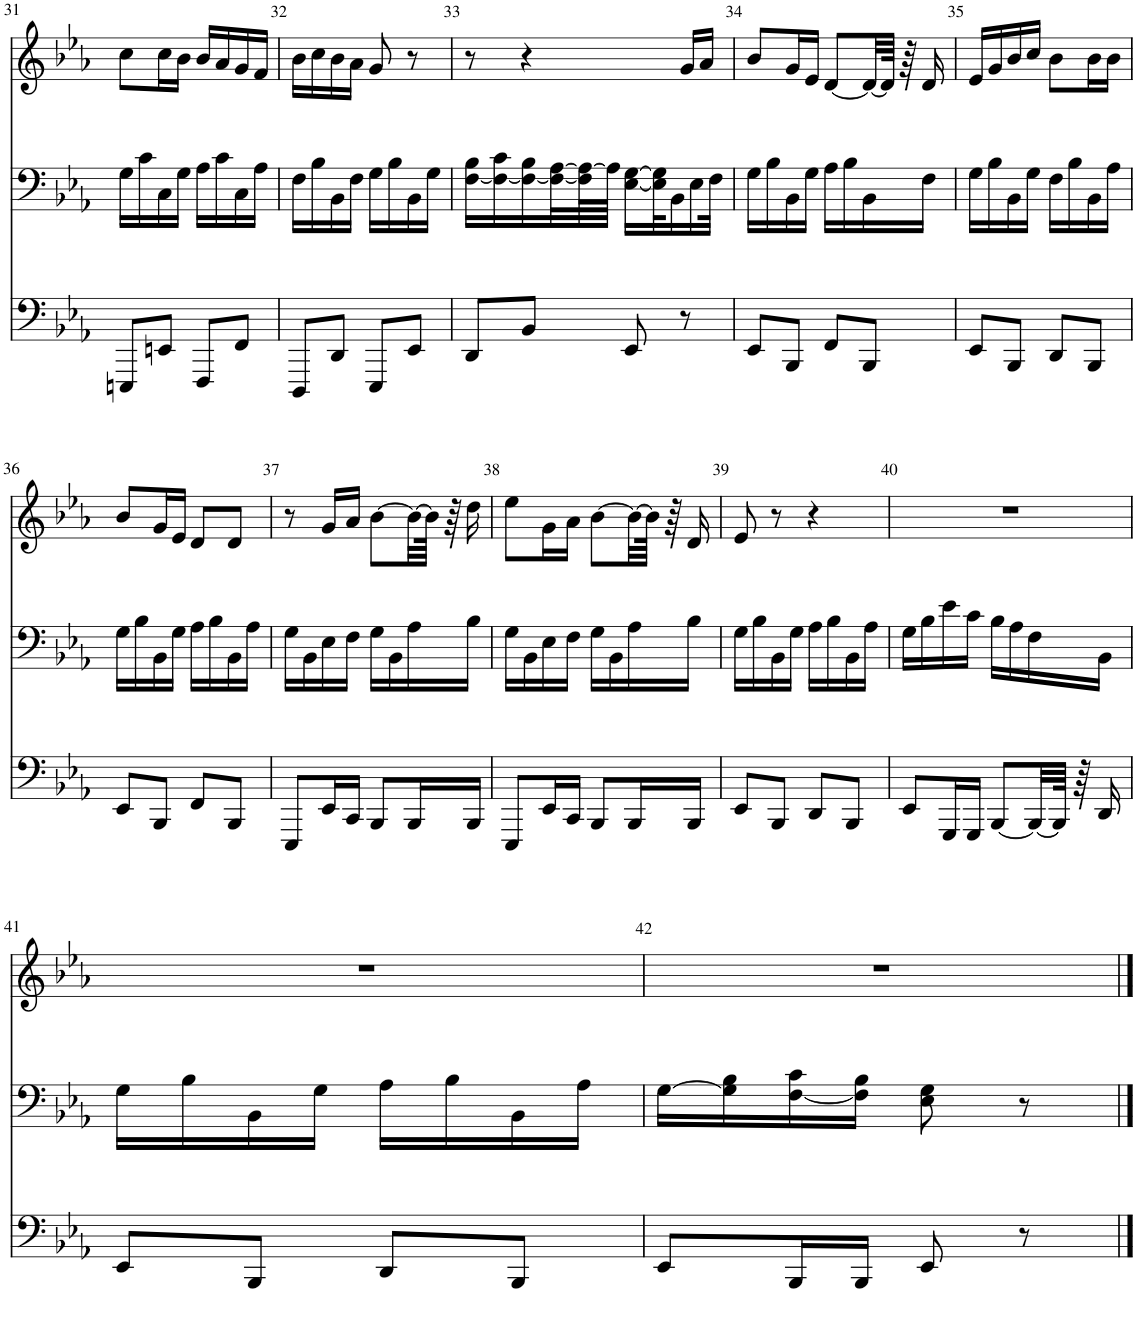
**kern	**kern	**kern
*part3	*part2	*part1
*staff3	*staff2	*staff1
*I"Grand Piano	*I"Grand Piano	*I"Grand Piano
*I'Pno	*I'Pno	*I'Pno
!!LO:PB:g=z
*clefF4	*clefF4	*clefG2
*k[b-e-a-]	*k[b-e-a-]	*k[b-e-a-]
*M2/4	*M2/4	*M2/4
=31	=31	=31
8EEEn/L	16G\LL	8cc\L
.	16c\	.
8EEn/J	16C\	16cc\L
.	16G\JJ	16b-\JJ
8FFF/L	16A-\LL	16b-/LL
.	16c\	16a-/
8FF/J	16C\	16g/
.	16A-\JJ	16f/JJ
=32	=32	=32
8DDD/L	16F\LL	16b-\LL
.	16B-\	16cc\
8DD/J	16BB-\	16b-\
.	16F\JJ	16a-\JJ
8EEE-/L	16G\LL	8g/
.	16B-\	.
8EE-/J	16BB-\	8r
.	16G\JJ	.
=33	=33	=33
8DD/L	[16F\ 16B-\LL	8r
.	16F\_ 16c\	.
8BB-/J	16F\_ 16B-\	4r
.	32F\_ [32A-\L	.
.	64F\] 64A-\_L	.
.	64A-\JJJJ]	.
8EE-/	[16E-\ [16G\LL	.
.	32E-\] 32G\]K	.
.	16BB-\	.
8r	.	16g/LL
.	16E-\	.
.	.	16a-/JJ
.	32F\JJk	.
=34	=34	=34
8EE-/L	16G\LL	8b-/L
.	16B-\	.
8BBB-/J	16BB-\	16g/L
.	16G\JJ	16e-/JJ
8FF/L	16A-\LL	[8d/L
.	16B-\	.
8BBB-/J	16BB-\	32d/LL_
.	.	64d/JJJk]
.	.	64r
.	16F\JJ	16d/
=35	=35	=35
8EE-/L	16G\LL	16e-/LL
.	16B-\	16g/
8BBB-/J	16BB-\	16b-/
.	16G\JJ	16cc/JJ
8DD/L	16F\LL	8b-\L
.	16B-\	.
8BBB-/J	16BB-\	16b-\L
.	16A-\JJ	16b-\JJ
!!LO:LB:g=z
=36	=36	=36
8EE-/L	16G\LL	8b-/L
.	16B-\	.
8BBB-/J	16BB-\	16g/L
.	16G\JJ	16e-/JJ
8FF/L	16A-\LL	8d/L
.	16B-\	.
8BBB-/J	16BB-\	8d/J
.	16A-\JJ	.
=37	=37	=37
8EEE-/L	16G\LL	8r
.	16BB-\	.
16EE-/L	16E-\	16g/LL
16CC/JJ	16F\JJ	16a-/JJ
8BBB-/L	16G\LL	[8b-\L
.	16BB-\	.
16BBB-/L	16A-\	32b-\LL_
.	.	64b-\JJJk]
.	.	64r
16BBB-/JJ	16B-\JJ	16dd\
=38	=38	=38
8EEE-/L	16G\LL	8ee-\L
.	16BB-\	.
16EE-/L	16E-\	16g\L
16CC/JJ	16F\JJ	16a-\JJ
8BBB-/L	16G\LL	[8b-\L
.	16BB-\	.
16BBB-/L	16A-\	32b-\LL_
.	.	64b-\JJJk]
.	.	64r
16BBB-/JJ	16B-\JJ	16d/
=39	=39	=39
8EE-/L	16G\LL	8e-/
.	16B-\	.
8BBB-/J	16BB-\	8r
.	16G\JJ	.
8DD/L	16A-\LL	4r
.	16B-\	.
8BBB-/J	16BB-\	.
.	16A-\JJ	.
=40	=40	=40
8EE-/L	16G\LL	2r
.	16B-\	.
16GGG/L	16e-\	.
16GGG/JJ	16c\JJ	.
[8BBB-/L	16B-\LL	.
.	16A-\	.
32BBB-/LL_	16F\	.
64BBB-/JJJk]	.	.
64r	.	.
16DD/	16BB-\JJ	.
!!LO:LB:g=z
=41	=41	=41
8EE-/L	16G\LL	2r
.	16B-\	.
8BBB-/J	16BB-\	.
.	16G\JJ	.
8DD/L	16A-\LL	.
.	16B-\	.
8BBB-/J	16BB-\	.
.	16A-\JJ	.
=42	=42	=42
8EE-/L	[16G\LL	2r
.	16G\] 16B-\	.
16BBB-/L	[16F\ 16c\	.
16BBB-/JJ	16F\] 16B-\JJ	.
8EE-/	8E-\ 8G\	.
8r	8r	.
==	==	==
*-	*-	*-
